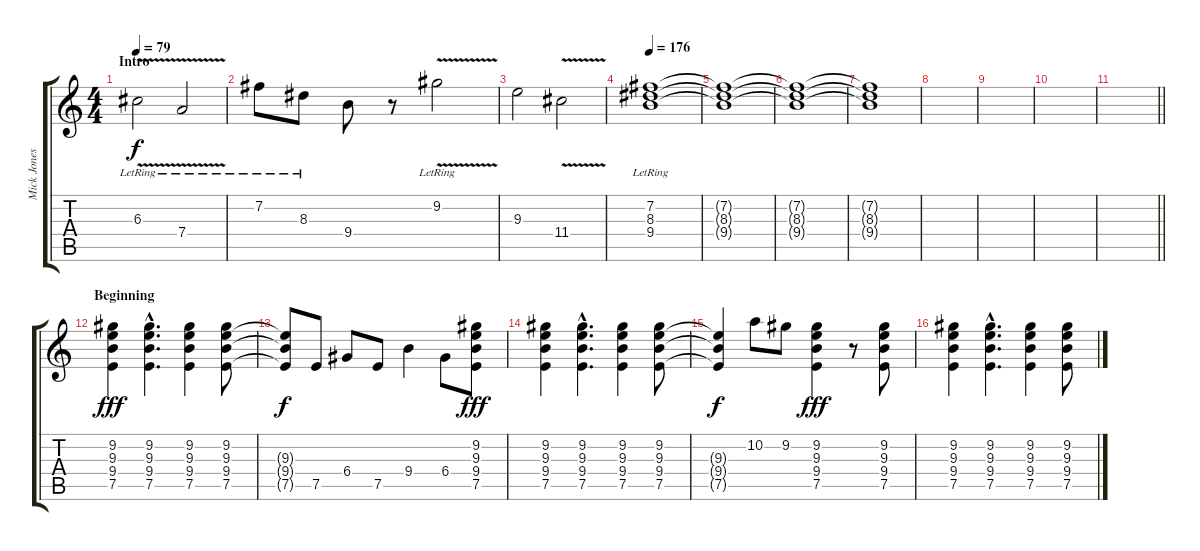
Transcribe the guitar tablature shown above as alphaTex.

\track ("Mick Jones - Lead Guitar" "Mick Jones") {instrument overdrivenguitar}
\staff {score tabs}
\tuning (E4 B3 G3 D3 A2 E2) {hide}
\ts (4 4)
\section ("" "Intro")
\tempo 79
\clef g2
\ks c
6.3{v lr}.2{dy f instrument overdrivenguitar} 7.4{v lr}.2 |
7.2{lr}.8 8.3{lr}.8 9.4.8 r.8 9.2{v lr}.2 |
9.3.2 11.4{v}.2 |
\tempo 176
(7.2{lr} 8.3{lr} 9.4{lr}).1 |
(7.2{t} 8.3{t} 9.4{t}).1 |
(7.2{t} 8.3{t} 9.4{t}).1 |
(7.2{t} 8.3{t} 9.4{t}).1 |
|
|
|
\barLineRight lightlight
|
\section ("" "Beginning")
(9.2 9.3 9.4 7.5).4{dy fff} (9.2{hac} 9.3{hac} 9.4{hac} 7.5{hac}).4{d} (9.2 9.3 9.4 7.5).4 (9.2 9.3 9.4 7.5).8 |
(9.3{t} 9.4{t} 7.5{t}).8{dy f} 7.5.8 6.4.8 7.5.8 9.4.4 6.4.8 (9.2 9.3 9.4 7.5).8{dy fff} |
(9.2 9.3 9.4 7.5).4 (9.2{hac} 9.3{hac} 9.4{hac} 7.5{hac}).4{d} (9.2 9.3 9.4 7.5).4 (9.2 9.3 9.4 7.5).8 |
(9.3{t} 9.4{t} 7.5{t}).4{dy f} 10.2.8 9.2.8 (9.2 9.3 9.4 7.5).4{dy fff} r.8 (9.2 9.3 9.4 7.5).8 |
(9.2 9.3 9.4 7.5).4 (9.2{hac} 9.3{hac} 9.4{hac} 7.5{hac}).4{d} (9.2 9.3 9.4 7.5).4 (9.2 9.3 9.4 7.5).8
